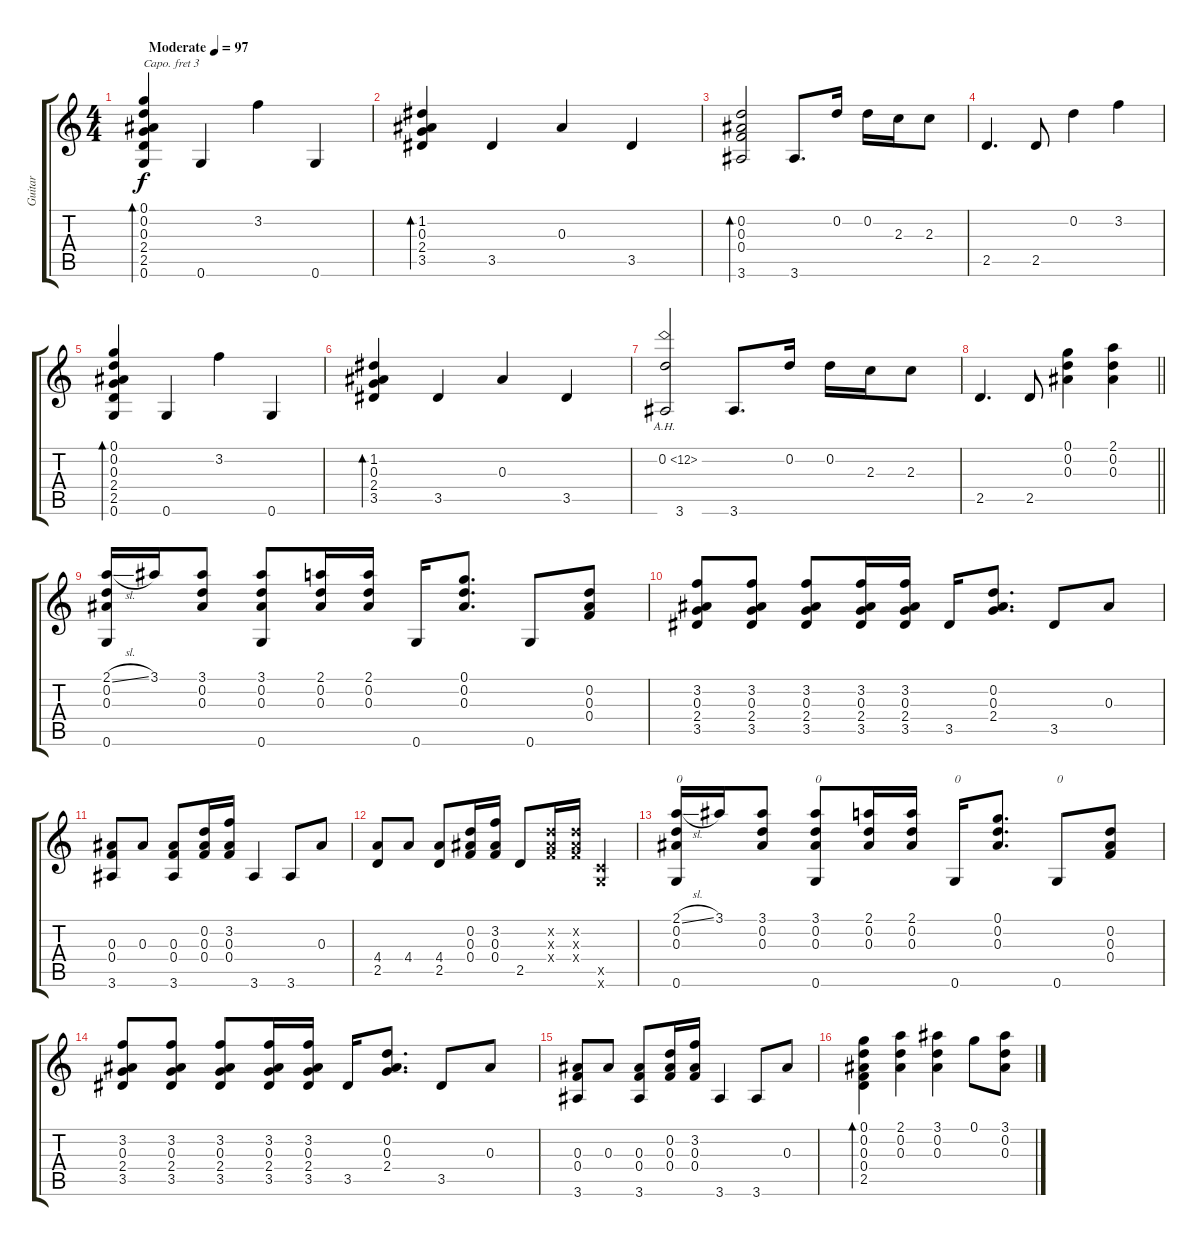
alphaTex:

\track ("Guitar" "Guitar") {instrument acousticguitarsteel}
\staff {score tabs}
\capo 3
\tuning (E4 B3 G3 D3 A2 E2) {hide}
\ts (4 4)
\section ("" "")
\tempo (97 "Moderate")
\clef g2
\ks c
(0.1 0.2 0.3 2.4 2.5 0.6).4{bd 60 dy f instrument acousticguitarsteel} 0.6.4 3.2.4 0.6.4 |
(1.2 0.3 2.4 3.5).4{bd 60} 3.5.4 0.3.4 3.5.4 |
(0.2 0.3 0.4 3.6).2{bd 60} 3.6.8{d} 0.2.16 0.2.16 2.3.16 2.3.8 |
2.5.4{d} 2.5.8 0.2.4 3.2.4 |
(0.1 0.2 0.3 2.4 2.5 0.6).4{bd 60} 0.6.4 3.2.4 0.6.4 |
(1.2 0.3 2.4 3.5).4{bd 60} 3.5.4 0.3.4 3.5.4 |
(0.2{ah 12} 3.6).2 3.6.8{d} 0.2.16 0.2.16 2.3.16 2.3.8 |
\barLineRight lightlight
2.5.4{d} 2.5.8 (0.1 0.2 0.3).4 (2.1 0.2 0.3).4 |
\section ("" "")
(2.1{sl} 0.2 0.3 0.6).16 3.1.16 (3.1 0.2 0.3).8 (3.1 0.2 0.3 0.6).8 (2.1 0.2 0.3).16 (2.1 0.2 0.3).16 0.6.16 (0.1 0.2 0.3).8{d} 0.6.8 (0.2 0.3 0.4).8 |
(3.2 0.3 2.4 3.5).8 (3.2 0.3 2.4 3.5).8 (3.2 0.3 2.4 3.5).8 (3.2 0.3 2.4 3.5).16 (3.2 0.3 2.4 3.5).16 3.5.16 (0.2 0.3 2.4).8{d} 3.5.8 0.3.8 |
(0.3 0.4 3.6).8 0.3.8 (0.3 0.4 3.6).8 (0.2 0.3 0.4).16 (3.2 0.3 0.4).16 3.6.4 3.6.8 0.3.8 |
(4.4 2.5).8 4.4.8 (4.4 2.5).8 (0.2 0.3 0.4).16 (3.2 0.3 0.4).16 2.5.8 (0.2{x} 0.3{x} 0.4{x}).16 (0.2{x} 0.3{x} 0.4{x}).16 (0.5{x} 0.6{x}).4 |
(2.1{sl} 0.2 0.3 0.6).16{txt "0"} 3.1.16 (3.1 0.2 0.3).8 (3.1 0.2 0.3 0.6).8{txt "0"} (2.1 0.2 0.3).16 (2.1 0.2 0.3).16 0.6.16{txt "0"} (0.1 0.2 0.3).8{d} 0.6.8{txt "0"} (0.2 0.3 0.4).8 |
(3.2 0.3 2.4 3.5).8 (3.2 0.3 2.4 3.5).8 (3.2 0.3 2.4 3.5).8 (3.2 0.3 2.4 3.5).16 (3.2 0.3 2.4 3.5).16 3.5.16 (0.2 0.3 2.4).8{d} 3.5.8 0.3.8 |
(0.3 0.4 3.6).8 0.3.8 (0.3 0.4 3.6).8 (0.2 0.3 0.4).16 (3.2 0.3 0.4).16 3.6.4 3.6.8 0.3.8 |
(0.1 0.2 0.3 0.4 2.5).4{bd 60} (2.1 0.2 0.3).4 (3.1 0.2 0.3).4 0.1.8 (3.1{h} 0.2 0.3).8
